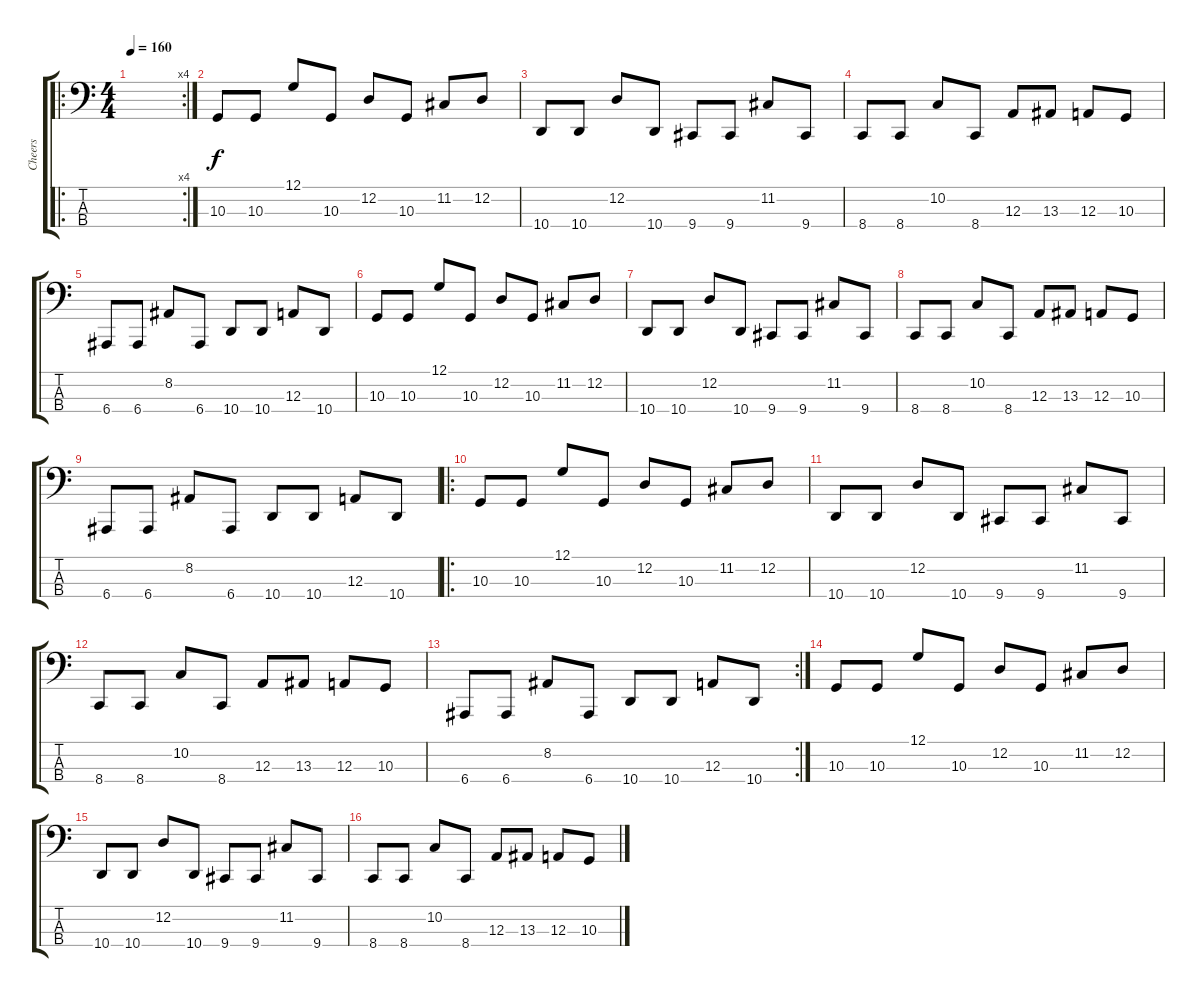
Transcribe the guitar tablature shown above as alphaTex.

\track ("Cheers" "Cheers") {instrument lead2sawtooth}
\staff {score tabs}
\tuning (G2 D2 A1 E1) {hide}
\ro
\rc 4
\ts (4 4)
\tempo 160
\clef f4
\ks c
|
10.3.8 10.3.8 12.1.8 10.3.8 12.2.8 10.3.8 11.2.8 12.2.8 |
10.4.8 10.4.8 12.2.8 10.4.8 9.4.8 9.4.8 11.2.8 9.4.8 |
8.4.8 8.4.8 10.2.8 8.4.8 12.3.8 13.3.8 12.3.8 10.3.8 |
6.4.8 6.4.8 8.2.8 6.4.8 10.4.8 10.4.8 12.3.8 10.4.8 |
10.3.8 10.3.8 12.1.8 10.3.8 12.2.8 10.3.8 11.2.8 12.2.8 |
10.4.8 10.4.8 12.2.8 10.4.8 9.4.8 9.4.8 11.2.8 9.4.8 |
8.4.8 8.4.8 10.2.8 8.4.8 12.3.8 13.3.8 12.3.8 10.3.8 |
6.4.8 6.4.8 8.2.8 6.4.8 10.4.8 10.4.8 12.3.8 10.4.8 |
\ro
10.3.8 10.3.8 12.1.8 10.3.8 12.2.8 10.3.8 11.2.8 12.2.8 |
10.4.8 10.4.8 12.2.8 10.4.8 9.4.8 9.4.8 11.2.8 9.4.8 |
8.4.8 8.4.8 10.2.8 8.4.8 12.3.8 13.3.8 12.3.8 10.3.8 |
\rc 2
6.4.8 6.4.8 8.2.8 6.4.8 10.4.8 10.4.8 12.3.8 10.4.8 |
10.3.8 10.3.8 12.1.8 10.3.8 12.2.8 10.3.8 11.2.8 12.2.8 |
10.4.8 10.4.8 12.2.8 10.4.8 9.4.8 9.4.8 11.2.8 9.4.8 |
8.4.8 8.4.8 10.2.8 8.4.8 12.3.8 13.3.8 12.3.8 10.3.8
